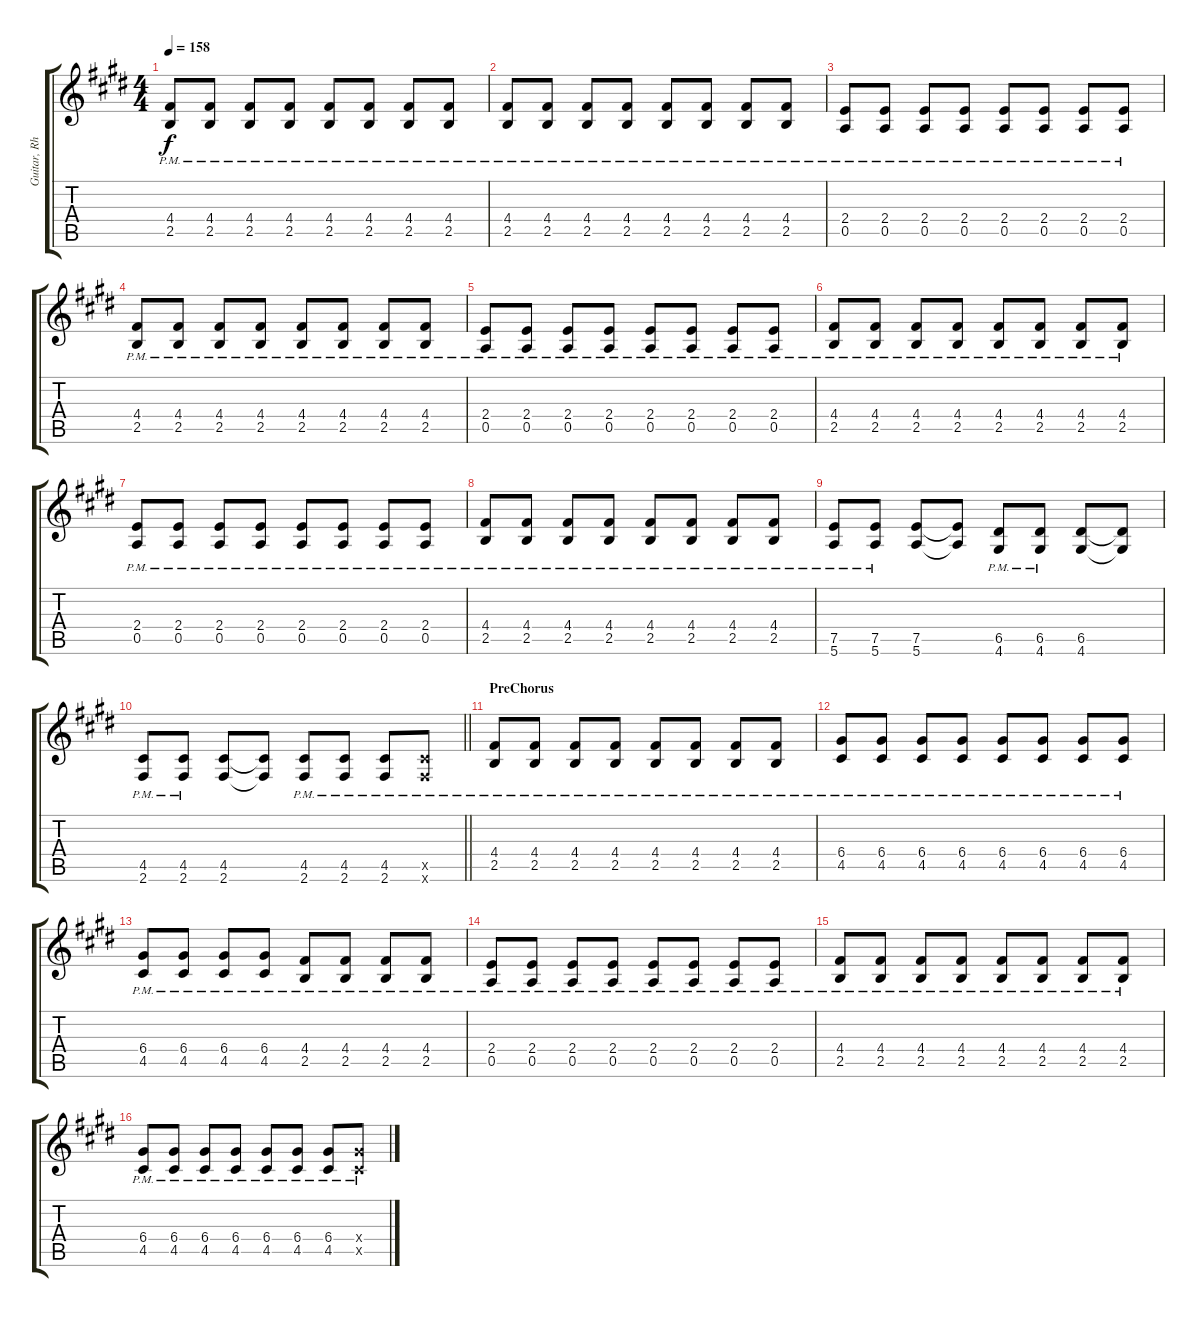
\track ("Guitar, Rhythm" "Guitar, Rh") {instrument overdrivenguitar}
\staff {score tabs}
\tuning (E4 B3 G3 D3 A2 E2) {hide}
\ts (4 4)
\tempo 158
\clef g2
\ks c#minor
(4.4{pm} 2.5{pm}).8{dy f} (4.4{pm} 2.5{pm}).8 (4.4{pm} 2.5{pm}).8 (4.4{pm} 2.5{pm}).8 (4.4{pm} 2.5{pm}).8 (4.4{pm} 2.5{pm}).8 (4.4{pm} 2.5{pm}).8 (4.4{pm} 2.5{pm}).8 |
(4.4{pm} 2.5{pm}).8 (4.4{pm} 2.5{pm}).8 (4.4{pm} 2.5{pm}).8 (4.4{pm} 2.5{pm}).8 (4.4{pm} 2.5{pm}).8 (4.4{pm} 2.5{pm}).8 (4.4{pm} 2.5{pm}).8 (4.4{pm} 2.5{pm}).8 |
\ks e
(2.4{pm} 0.5{pm}).8 (2.4{pm} 0.5{pm}).8 (2.4{pm} 0.5{pm}).8 (2.4{pm} 0.5{pm}).8 (2.4{pm} 0.5{pm}).8 (2.4{pm} 0.5{pm}).8 (2.4{pm} 0.5{pm}).8 (2.4{pm} 0.5{pm}).8 |
\ks c#minor
(4.4{pm} 2.5{pm}).8 (4.4{pm} 2.5{pm}).8 (4.4{pm} 2.5{pm}).8 (4.4{pm} 2.5{pm}).8 (4.4{pm} 2.5{pm}).8 (4.4{pm} 2.5{pm}).8 (4.4{pm} 2.5{pm}).8 (4.4{pm} 2.5{pm}).8 |
\ks e
(2.4{pm} 0.5{pm}).8 (2.4{pm} 0.5{pm}).8 (2.4{pm} 0.5{pm}).8 (2.4{pm} 0.5{pm}).8 (2.4{pm} 0.5{pm}).8 (2.4{pm} 0.5{pm}).8 (2.4{pm} 0.5{pm}).8 (2.4{pm} 0.5{pm}).8 |
\ks c#minor
(4.4{pm} 2.5{pm}).8 (4.4{pm} 2.5{pm}).8 (4.4{pm} 2.5{pm}).8 (4.4{pm} 2.5{pm}).8 (4.4{pm} 2.5{pm}).8 (4.4{pm} 2.5{pm}).8 (4.4{pm} 2.5{pm}).8 (4.4{pm} 2.5{pm}).8 |
\ks e
(2.4{pm} 0.5{pm}).8 (2.4{pm} 0.5{pm}).8 (2.4{pm} 0.5{pm}).8 (2.4{pm} 0.5{pm}).8 (2.4{pm} 0.5{pm}).8 (2.4{pm} 0.5{pm}).8 (2.4{pm} 0.5{pm}).8 (2.4{pm} 0.5{pm}).8 |
\ks c#minor
(4.4{pm} 2.5{pm}).8 (4.4{pm} 2.5{pm}).8 (4.4{pm} 2.5{pm}).8 (4.4{pm} 2.5{pm}).8 (4.4{pm} 2.5{pm}).8 (4.4{pm} 2.5{pm}).8 (4.4{pm} 2.5{pm}).8 (4.4{pm} 2.5{pm}).8 |
\ks e
(7.5{pm} 5.6{pm}).8 (7.5{pm} 5.6{pm}).8 (7.5 5.6).8 (7.5{t} 5.6{t}).8 (6.5{pm} 4.6{pm}).8 (6.5{pm} 4.6{pm}).8 (6.5 4.6).8 (6.5{t} 4.6{t}).8 |
\barLineRight lightlight
\ks c#minor
(4.5{pm} 2.6{pm}).8 (4.5{pm} 2.6{pm}).8 (4.5 2.6).8 (4.5{t} 2.6{t}).8 (4.5{pm} 2.6{pm}).8 (4.5{pm} 2.6{pm}).8 (4.5{pm} 2.6{pm}).8 (4.5{pm x} 2.6{pm x}).8 |
\section ("" "PreChorus")
\ks e
(4.4{pm} 2.5{pm}).8 (4.4{pm} 2.5{pm}).8 (4.4{pm} 2.5{pm}).8 (4.4{pm} 2.5{pm}).8 (4.4{pm} 2.5{pm}).8 (4.4{pm} 2.5{pm}).8 (4.4{pm} 2.5{pm}).8 (4.4{pm} 2.5{pm}).8 |
\ks c#minor
(6.4{pm} 4.5{pm}).8 (6.4{pm} 4.5{pm}).8 (6.4{pm} 4.5{pm}).8 (6.4{pm} 4.5{pm}).8 (6.4{pm} 4.5{pm}).8 (6.4{pm} 4.5{pm}).8 (6.4{pm} 4.5{pm}).8 (6.4{pm} 4.5{pm}).8 |
(6.4{pm} 4.5{pm}).8 (6.4{pm} 4.5{pm}).8 (6.4{pm} 4.5{pm}).8 (6.4{pm} 4.5{pm}).8 (4.4{pm} 2.5{pm}).8 (4.4{pm} 2.5{pm}).8 (4.4{pm} 2.5{pm}).8 (4.4{pm} 2.5{pm}).8 |
(2.4{pm} 0.5{pm}).8 (2.4{pm} 0.5{pm}).8 (2.4{pm} 0.5{pm}).8 (2.4{pm} 0.5{pm}).8 (2.4{pm} 0.5{pm}).8 (2.4{pm} 0.5{pm}).8 (2.4{pm} 0.5{pm}).8 (2.4{pm} 0.5{pm}).8 |
\ks e
(4.4{pm} 2.5{pm}).8 (4.4{pm} 2.5{pm}).8 (4.4{pm} 2.5{pm}).8 (4.4{pm} 2.5{pm}).8 (4.4{pm} 2.5{pm}).8 (4.4{pm} 2.5{pm}).8 (4.4{pm} 2.5{pm}).8 (4.4{pm} 2.5{pm}).8 |
\ks c#minor
(6.4{pm} 4.5{pm}).8 (6.4{pm} 4.5{pm}).8 (6.4{pm} 4.5{pm}).8 (6.4{pm} 4.5{pm}).8 (6.4{pm} 4.5{pm}).8 (6.4{pm} 4.5{pm}).8 (6.4{pm} 4.5{pm}).8 (6.4{pm x} 4.5{pm x}).8
